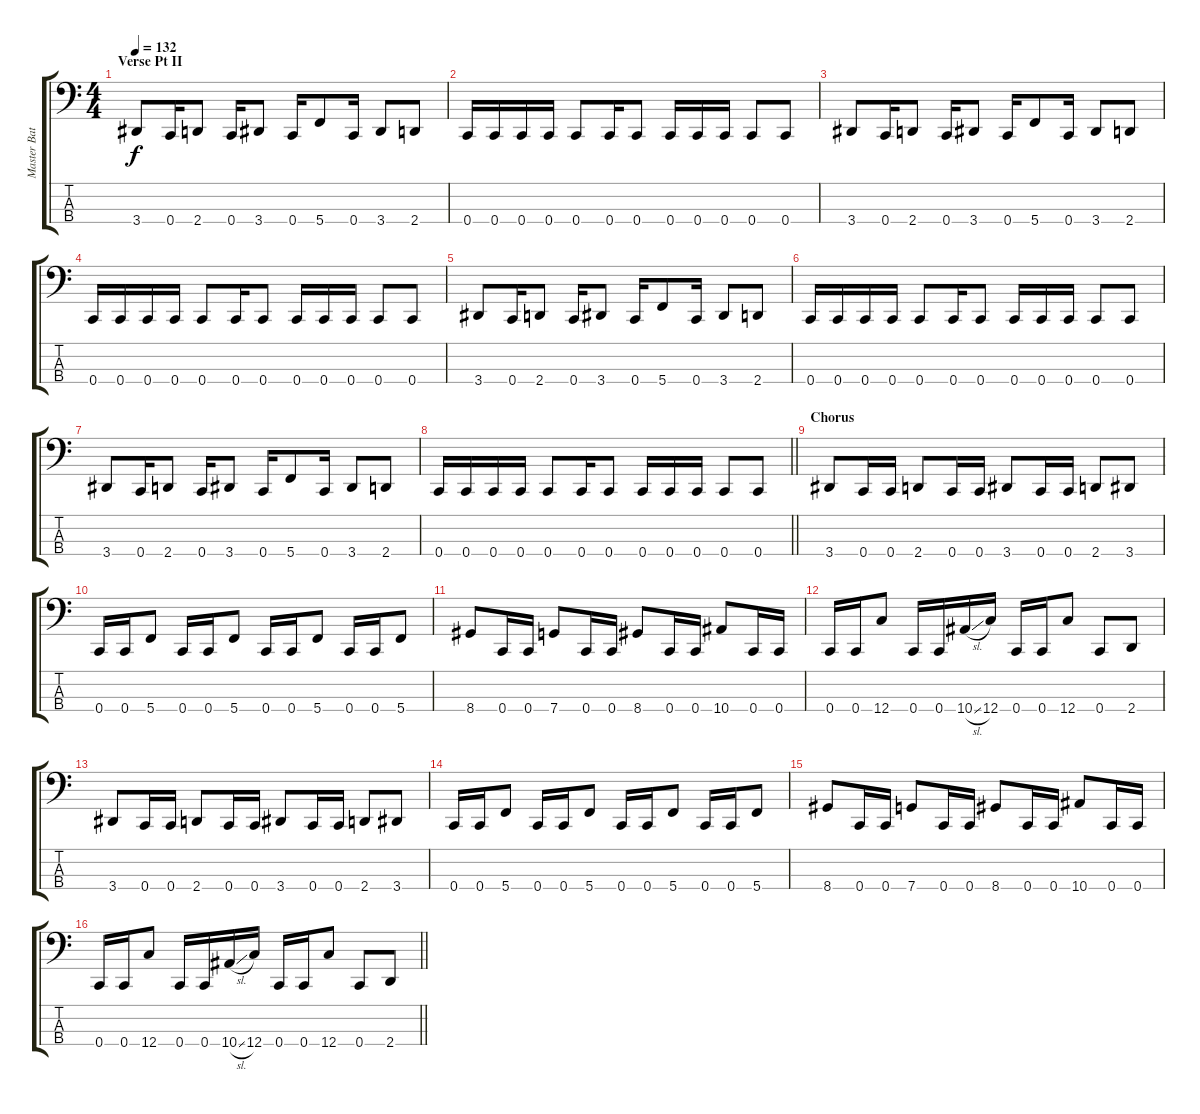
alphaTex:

\track ("Master Bates" "Master Bat") {instrument electricbassfinger}
\staff {score tabs}
\tuning (F2 C2 G1 C1) {hide}
\ts (4 4)
\section ("" "Verse Pt II")
\tempo 132
\clef f4
\ks c
3.4.8{dy f} 0.4.16 2.4.8 0.4.16 3.4.8 0.4.16 5.4.8 0.4.16 3.4.8 2.4.8 |
0.4.16 0.4.16 0.4.16 0.4.16 0.4.8 0.4.16 0.4.8 0.4.16 0.4.16 0.4.16 0.4.8 0.4.8 |
3.4.8 0.4.16 2.4.8 0.4.16 3.4.8 0.4.16 5.4.8 0.4.16 3.4.8 2.4.8 |
0.4.16 0.4.16 0.4.16 0.4.16 0.4.8 0.4.16 0.4.8 0.4.16 0.4.16 0.4.16 0.4.8 0.4.8 |
3.4.8 0.4.16 2.4.8 0.4.16 3.4.8 0.4.16 5.4.8 0.4.16 3.4.8 2.4.8 |
0.4.16 0.4.16 0.4.16 0.4.16 0.4.8 0.4.16 0.4.8 0.4.16 0.4.16 0.4.16 0.4.8 0.4.8 |
3.4.8 0.4.16 2.4.8 0.4.16 3.4.8 0.4.16 5.4.8 0.4.16 3.4.8 2.4.8 |
\barLineRight lightlight
0.4.16 0.4.16 0.4.16 0.4.16 0.4.8 0.4.16 0.4.8 0.4.16 0.4.16 0.4.16 0.4.8 0.4.8 |
\section ("" "Chorus")
3.4.8 0.4.16 0.4.16 2.4.8 0.4.16 0.4.16 3.4.8 0.4.16 0.4.16 2.4.8 3.4.8 |
0.4.16 0.4.16 5.4.8 0.4.16 0.4.16 5.4.8 0.4.16 0.4.16 5.4.8 0.4.16 0.4.16 5.4.8 |
8.4.8 0.4.16 0.4.16 7.4.8 0.4.16 0.4.16 8.4.8 0.4.16 0.4.16 10.4.8 0.4.16 0.4.16 |
0.4.16 0.4.16 12.4.8 0.4.16 0.4.16 10.4{sl}.16 12.4.16 0.4.16 0.4.16 12.4.8 0.4.8 2.4.8 |
3.4.8 0.4.16 0.4.16 2.4.8 0.4.16 0.4.16 3.4.8 0.4.16 0.4.16 2.4.8 3.4.8 |
0.4.16 0.4.16 5.4.8 0.4.16 0.4.16 5.4.8 0.4.16 0.4.16 5.4.8 0.4.16 0.4.16 5.4.8 |
8.4.8 0.4.16 0.4.16 7.4.8 0.4.16 0.4.16 8.4.8 0.4.16 0.4.16 10.4.8 0.4.16 0.4.16 |
\barLineRight lightlight
0.4.16 0.4.16 12.4.8 0.4.16 0.4.16 10.4{sl}.16 12.4.16 0.4.16 0.4.16 12.4.8 0.4.8 2.4.8
